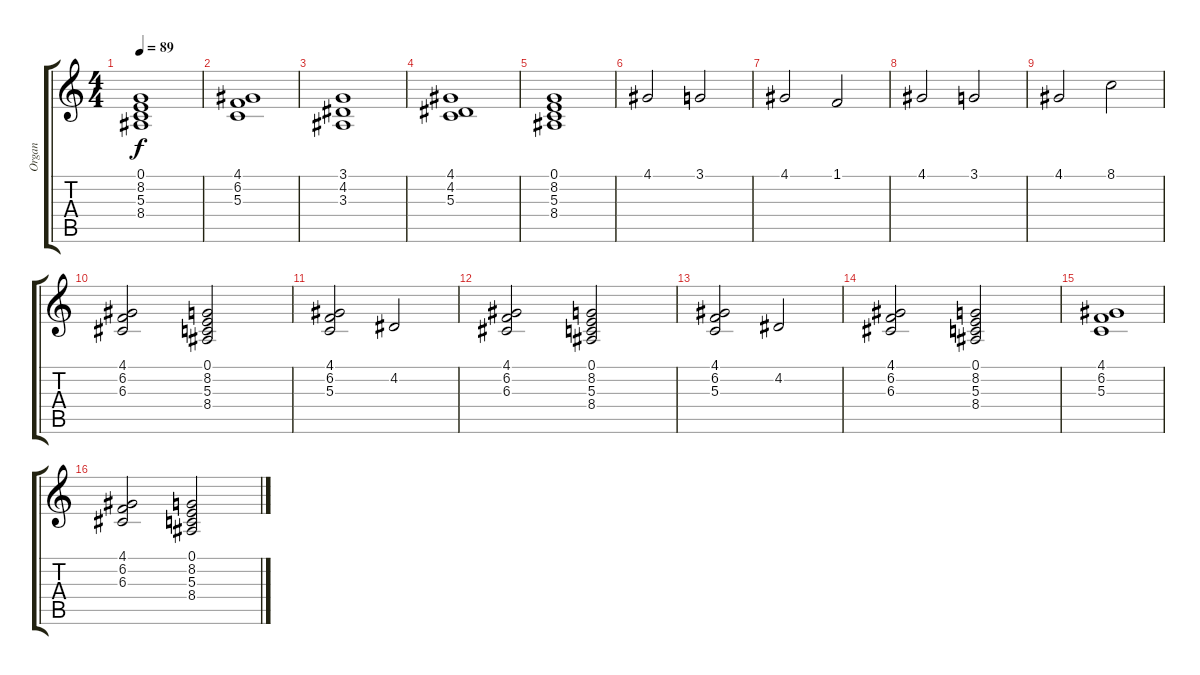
\track ("Organ" "Organ") {instrument pad2warm}
\staff {score tabs}
\tuning (E4 B3 G3 D3 A2 E2) {hide}
\ts (4 4)
\tempo 89
\clef g2
\ks c
(0.1 8.2 5.3 8.4).1{dy f} |
(4.1 6.2 5.3).1 |
(3.1 4.2 3.3).1 |
(4.1 4.2 5.3).1 |
(0.1 8.2 5.3 8.4).1 |
4.1.2 3.1.2 |
4.1.2 1.1.2 |
4.1.2 3.1.2 |
4.1.2 8.1.2 |
(4.1 6.2 6.3).2 (0.1 8.2 5.3 8.4).2 |
(4.1 6.2 5.3).2 4.2.2 |
(4.1 6.2 6.3).2 (0.1 8.2 5.3 8.4).2 |
(4.1 6.2 5.3).2 4.2.2 |
(4.1 6.2 6.3).2 (0.1 8.2 5.3 8.4).2 |
(4.1 6.2 5.3).1 |
(4.1 6.2 6.3).2 (0.1 8.2 5.3 8.4).2
